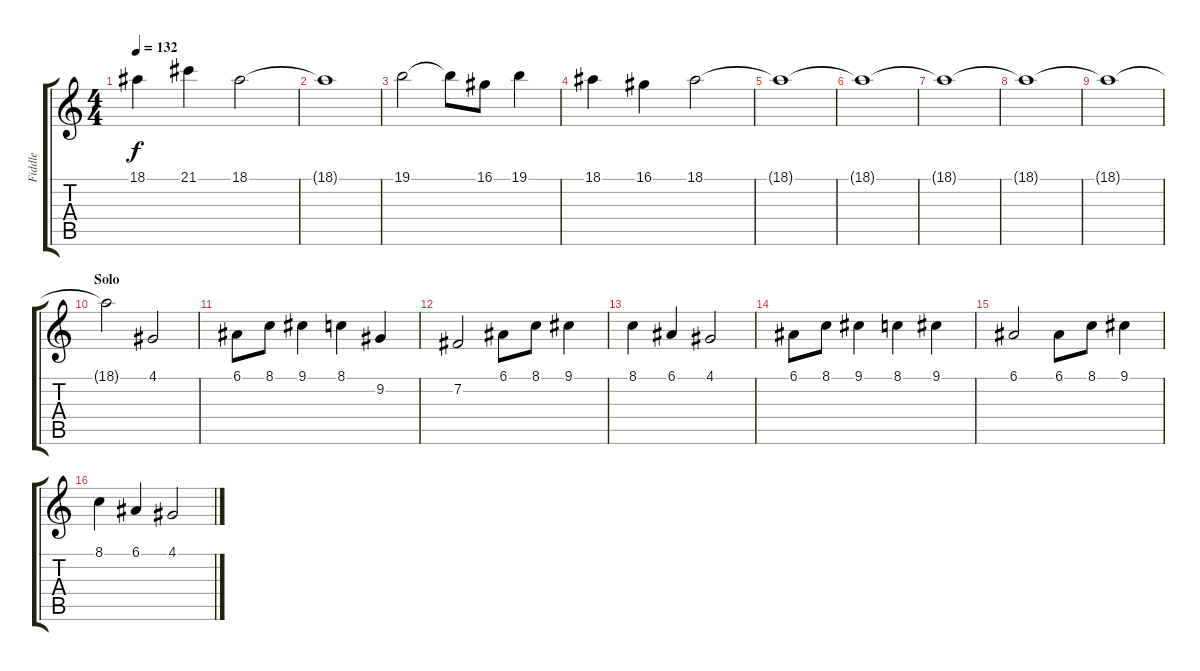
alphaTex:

\track ("Fiddle" "Fiddle") {instrument fiddle}
\staff {score tabs}
\tuning (E4 B3 G3 D3 A2 E2) {hide}
\ts (4 4)
\tempo 132
\clef g2
\ks c
18.1.4{dy f} 21.1.4 18.1.2 |
18.1{t}.1 |
19.1.2 19.1{t}.8 16.1.8 19.1.4 |
18.1.4 16.1.4 18.1.2 |
18.1{t}.1 |
18.1{t}.1 |
18.1{t}.1 |
18.1{t}.1 |
18.1{t}.1 |
\section ("" "Solo")
18.1{t}.2 4.1.2 |
6.1.8 8.1.8 9.1.4 8.1.4 9.2.4 |
7.2.2 6.1.8 8.1.8 9.1.4 |
8.1.4 6.1.4 4.1.2 |
6.1.8 8.1.8 9.1.4 8.1.4 9.1.4 |
6.1.2 6.1.8 8.1.8 9.1.4 |
8.1.4 6.1.4 4.1.2
